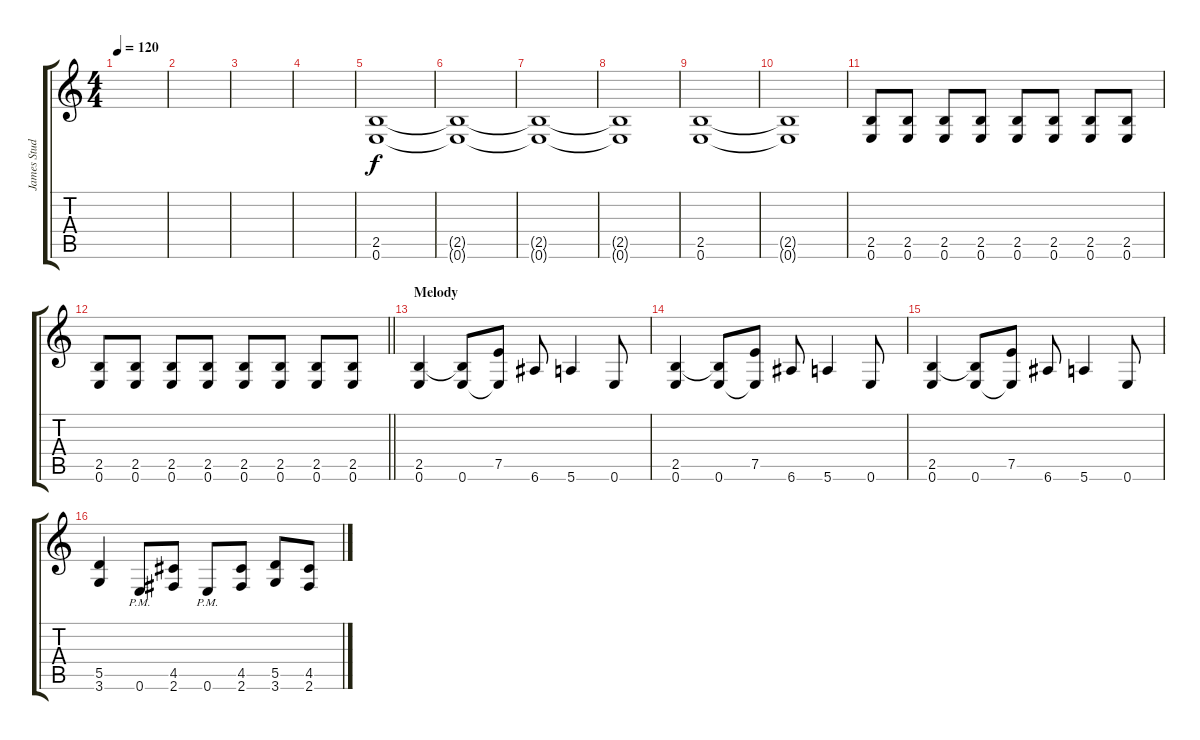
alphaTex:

\track ("James Studio" "James Stud") {instrument distortionguitar}
\staff {score tabs}
\tuning (E4 B3 G3 D3 A2 E2) {hide}
\ts (4 4)
\tempo 120
\clef g2
\ks c
|
|
|
|
(2.5 0.6).1{volume 11} |
(2.5{t} 0.6{t}).1 |
(2.5{t} 0.6{t}).1 |
(2.5{t} 0.6{t}).1 |
(2.5 0.6).1 |
(2.5{t} 0.6{t}).1{volume 11} |
(2.5 0.6).8{volume 16} (2.5 0.6).8 (2.5 0.6).8 (2.5 0.6).8 (2.5 0.6).8 (2.5 0.6).8 (2.5 0.6).8 (2.5 0.6).8 |
\barLineRight lightlight
(2.5 0.6).8 (2.5 0.6).8 (2.5 0.6).8 (2.5 0.6).8 (2.5 0.6).8 (2.5 0.6).8 (2.5 0.6).8 (2.5 0.6).8 |
\section ("" "Melody")
(2.5 0.6).4 (2.5{t} 0.6).8 (7.5 0.6{t}).8 6.6.8 5.6.4 0.6.8 |
(2.5 0.6).4 (2.5{t} 0.6).8 (7.5 0.6{t}).8 6.6.8 5.6.4 0.6.8 |
(2.5 0.6).4 (2.5{t} 0.6).8 (7.5 0.6{t}).8 6.6.8 5.6.4 0.6.8 |
(5.5 3.6).4 0.6{pm}.8 (4.5 2.6).8 0.6{pm}.8 (4.5 2.6).8 (5.5 3.6).8 (4.5 2.6).8
